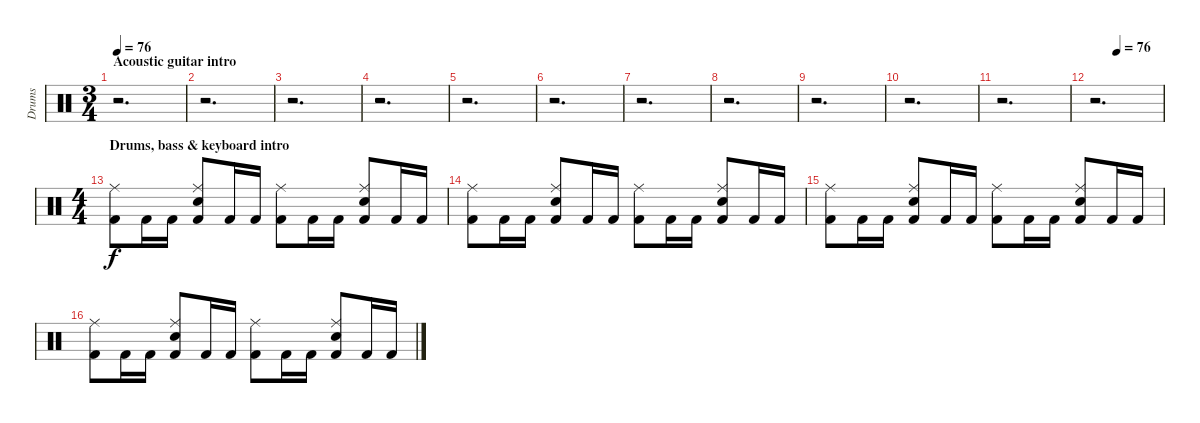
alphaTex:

\track ("Drums" "Drums") {instrument percussion}
\staff {score}
\articulation defaults
\ts (3 4)
\section ("" "Acoustic guitar intro")
\tempo 76
\tempo 95
\tempo 76
\clef neutral
\ks c
r.2{d dy f} |
r.2{d} |
r.2{d} |
r.2{d} |
r.2{d} |
r.2{d} |
r.2{d} |
r.2{d} |
r.2{d} |
r.2{d} |
r.2{d} |
\tempo (76 0.3333333333333333)
r.2{d} |
\ts (4 4)
\section ("" "Drums, bass & keyboard intro")
("Kick (hit) 2" "Ride (middle)").8 "Kick (hit) 2".16 "Kick (hit) 2".16 ("Ride (middle)" "Snare (hit) 2" "Kick (hit) 2").8 "Kick (hit) 2".16 "Kick (hit) 2".16 ("Kick (hit) 2" "Ride (middle)").8 "Kick (hit) 2".16 "Kick (hit) 2".16 ("Snare (hit) 2" "Ride (middle)" "Kick (hit) 2").8 "Kick (hit) 2".16 "Kick (hit) 2".16 |
("Kick (hit) 2" "Ride (middle)").8 "Kick (hit) 2".16 "Kick (hit) 2".16 ("Ride (middle)" "Snare (hit) 2" "Kick (hit) 2").8 "Kick (hit) 2".16 "Kick (hit) 2".16 ("Kick (hit) 2" "Ride (middle)").8 "Kick (hit) 2".16 "Kick (hit) 2".16 ("Snare (hit) 2" "Ride (middle)" "Kick (hit) 2").8 "Kick (hit) 2".16 "Kick (hit) 2".16 |
("Kick (hit) 2" "Ride (middle)").8 "Kick (hit) 2".16 "Kick (hit) 2".16 ("Ride (middle)" "Snare (hit) 2" "Kick (hit) 2").8 "Kick (hit) 2".16 "Kick (hit) 2".16 ("Kick (hit) 2" "Ride (middle)").8 "Kick (hit) 2".16 "Kick (hit) 2".16 ("Snare (hit) 2" "Ride (middle)" "Kick (hit) 2").8 "Kick (hit) 2".16 "Kick (hit) 2".16 |
("Kick (hit) 2" "Ride (middle)").8 "Kick (hit) 2".16 "Kick (hit) 2".16 ("Ride (middle)" "Snare (hit) 2" "Kick (hit) 2").8 "Kick (hit) 2".16 "Kick (hit) 2".16 ("Kick (hit) 2" "Ride (middle)").8 "Kick (hit) 2".16 "Kick (hit) 2".16 ("Snare (hit) 2" "Ride (middle)" "Kick (hit) 2").8 "Kick (hit) 2".16 "Kick (hit) 2".16
